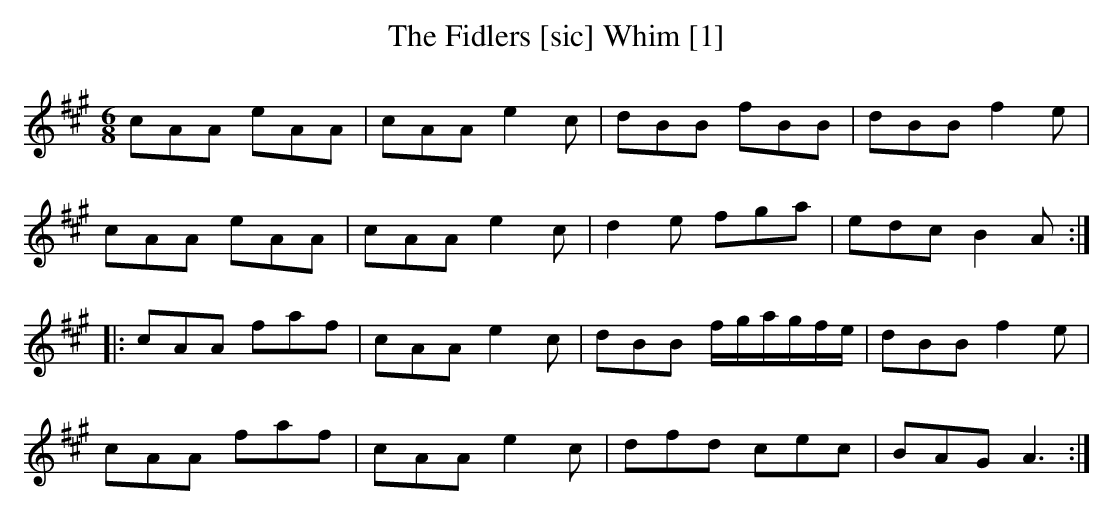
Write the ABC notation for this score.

X:1
T:Fidlers [sic] Whim [1], The
M:6/8
L:1/8
K:A
cAA eAA|cAA e2c|dBB fBB|dBB f2e|
cAA eAA|cAA e2c|d2e fga|edc B2A:|
|:cAA faf |cAA e2c|dBB f/g/a/g/f/e/|dBB f2e|
cAA faf|cAA e2c|dfd cec|BAG A3:|]
